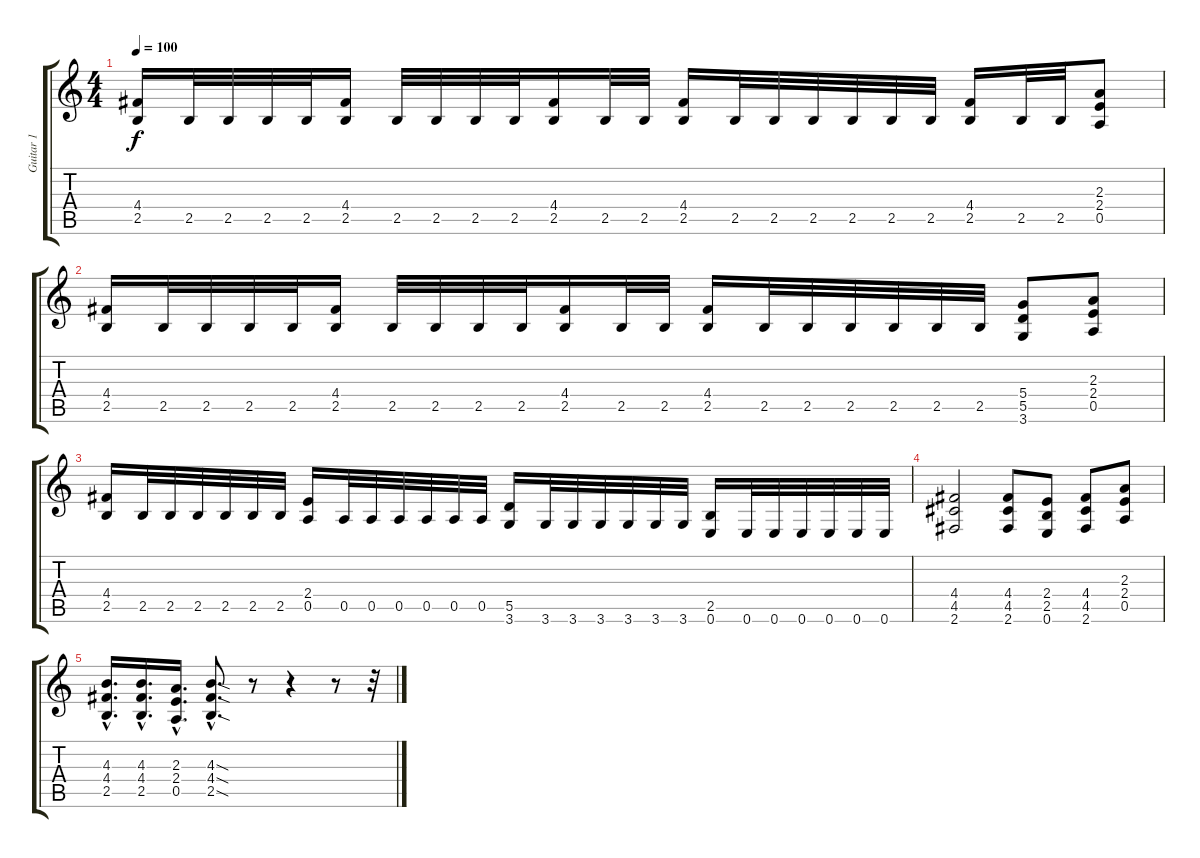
\track ("Guitar 1" "Guitar 1") {instrument overdrivenguitar}
\staff {score tabs}
\tuning (E4 B3 G3 D3 A2 E2) {hide}
\ts (4 4)
\tempo 100
\clef g2
\ks c
(4.4 2.5).16{dy f} 2.5.32 2.5.32 2.5.32 2.5.32 (4.4 2.5).16 2.5.32 2.5.32 2.5.32 2.5.32 (4.4 2.5).16 2.5.32 2.5.32 (4.4 2.5).16 2.5.32 2.5.32 2.5.32 2.5.32 2.5.32 2.5.32 (4.4 2.5).16 2.5.32 2.5.32 (2.3 2.4 0.5).8 |
(4.4 2.5).16 2.5.32 2.5.32 2.5.32 2.5.32 (4.4 2.5).16 2.5.32 2.5.32 2.5.32 2.5.32 (4.4 2.5).16 2.5.32 2.5.32 (4.4 2.5).16 2.5.32 2.5.32 2.5.32 2.5.32 2.5.32 2.5.32 (5.4 5.5 3.6).8 (2.3 2.4 0.5).8 |
(4.4 2.5).16 2.5.32 2.5.32 2.5.32 2.5.32 2.5.32 2.5.32 (2.4 0.5).16 0.5.32 0.5.32 0.5.32 0.5.32 0.5.32 0.5.32 (5.5 3.6).16 3.6.32 3.6.32 3.6.32 3.6.32 3.6.32 3.6.32 (2.5 0.6).16 0.6.32 0.6.32 0.6.32 0.6.32 0.6.32 0.6.32 |
(4.4 4.5 2.6).2 (4.4 4.5 2.6).8 (2.4 2.5 0.6).8 (4.4 4.5 2.6).8 (2.3 2.4 0.5).8 |
(4.3{hac} 4.4{hac} 2.5{hac}).16{d} (4.3{hac} 4.4{hac} 2.5{hac}).16{d} (2.3{hac} 2.4{hac} 0.5{hac}).16{d} (4.3{sod hac} 4.4{sod hac} 2.5{sod hac}).8{d} r.8 r.4 r.8 r.32
